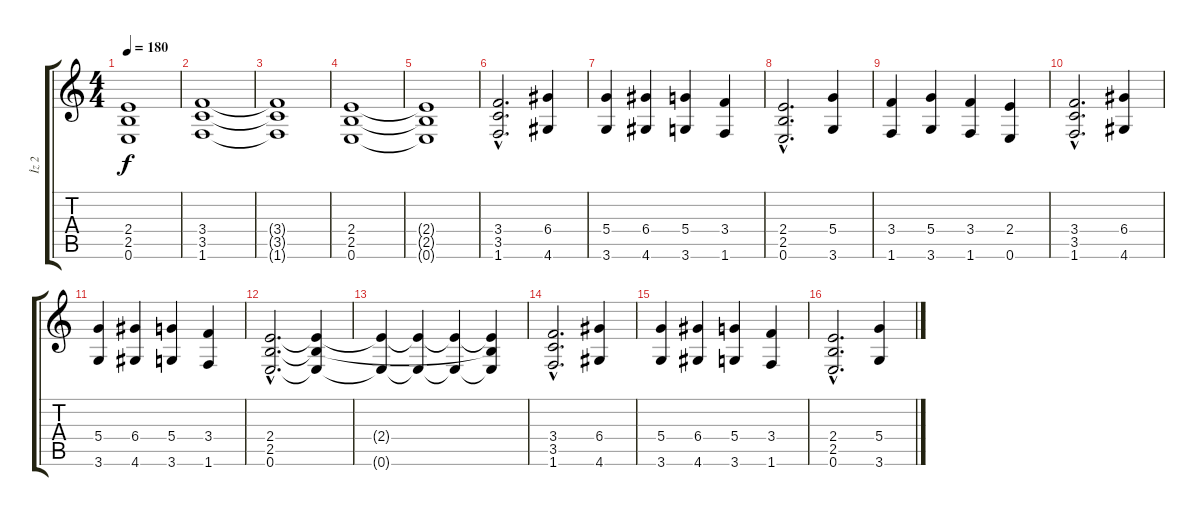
\track ("İz 2" "İz 2") {instrument overdrivenguitar}
\staff {score tabs}
\tuning (E4 B3 G3 D3 A2 E2) {hide}
\ts (4 4)
\tempo 180
\clef g2
\ks c
(2.4{t} 2.5{t} 0.6{t}).1{dy f} |
(3.4 3.5 1.6).1 |
(3.4{t} 3.5{t} 1.6{t}).1 |
(2.4 2.5 0.6).1 |
(2.4{t} 2.5{t} 0.6{t}).1 |
(3.4{hac} 3.5{hac} 1.6{hac}).2{d} (6.4 4.6).4 |
(5.4 3.6).4 (6.4 4.6).4 (5.4 3.6).4 (3.4 1.6).4 |
(2.4{hac} 2.5{hac} 0.6{hac}).2{d} (5.4 3.6).4 |
(3.4 1.6).4 (5.4 3.6).4 (3.4 1.6).4 (2.4 0.6).4 |
(3.4{hac} 3.5{hac} 1.6{hac}).2{d} (6.4 4.6).4 |
(5.4 3.6).4 (6.4 4.6).4 (5.4 3.6).4 (3.4 1.6).4 |
(2.4{hac} 2.5{hac} 0.6{hac}).2{d} (2.4{t} 2.5{t} 0.6{t}).4 |
(2.4{t} 0.6{t}).4 (2.4{t} 0.6{t}).4 (2.4{t} 0.6{t}).4 (2.4{t} 2.5{t} 0.6{t}).4 |
(3.4{hac} 3.5{hac} 1.6{hac}).2{d} (6.4 4.6).4 |
(5.4 3.6).4 (6.4 4.6).4 (5.4 3.6).4 (3.4 1.6).4 |
(2.4{hac} 2.5{hac} 0.6{hac}).2{d} (5.4 3.6).4
